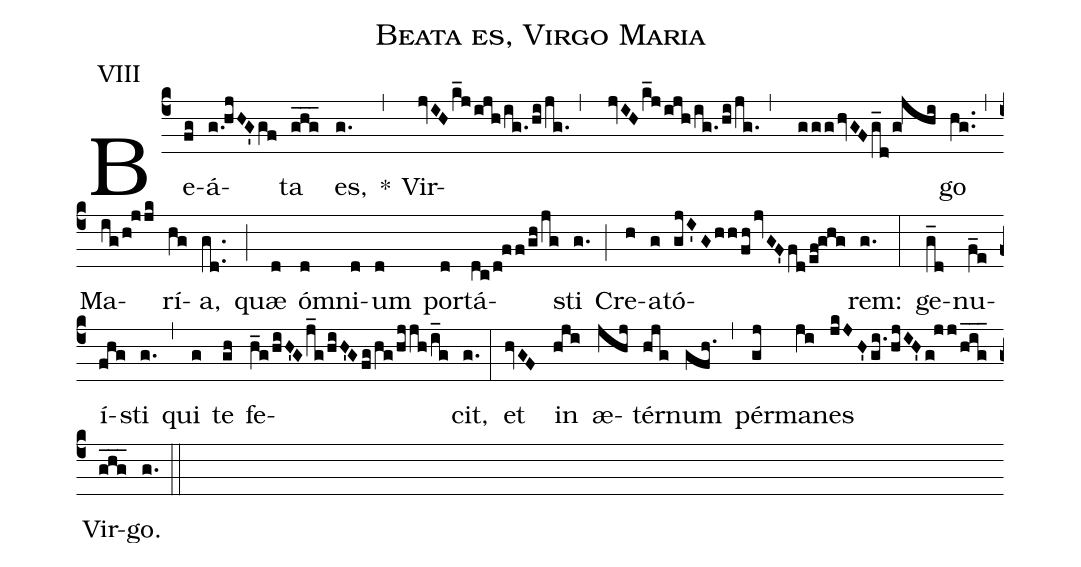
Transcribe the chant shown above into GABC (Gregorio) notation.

name: Beata es, Virgo Maria;
office-part: missa, offertorium;
annotation: VIII;
mode: 8;
%%
(c4)
Be(fg)á(g.!hjHG'gf)ta(g_h_g_) es,(g.) *(,)
Vir(jvIHk_j/ijh/ig./hi/jg., jvIHk_j/ijh/ig./hi/jg., ggg/hvGFg_d/g!jhi)go(hg..) (,)
Ma(ig/h!j/jk)rí(hg)a,(gd..) (;)
quæ(d) óm(d)ni(d)um(d) por(d)tá(dc/d!ff/gh/jg)sti(g.) (;)
Cre(h)a(g)tó(gjI'Ghh/fhjvGF'fd/ef!ghg)rem:(g.) (:)

ge(g_d)nu(f_e)í(fhg)sti(g.) (,)
qui(g) te(gh) fe(h_g/hiH'Gj_g/hiH'G/fg/hg/hj/jh/i_g)cit,(g.) (:)

et(hvGF) in(hji) æ(jhj)tér(hjg)num(gfh.) (,)
pér(gj)ma(ji)nes(jkJH'/gi./hjIH'/g!jj/h_i_g_) Vir(g_h_g_)go.(g.) (::)
